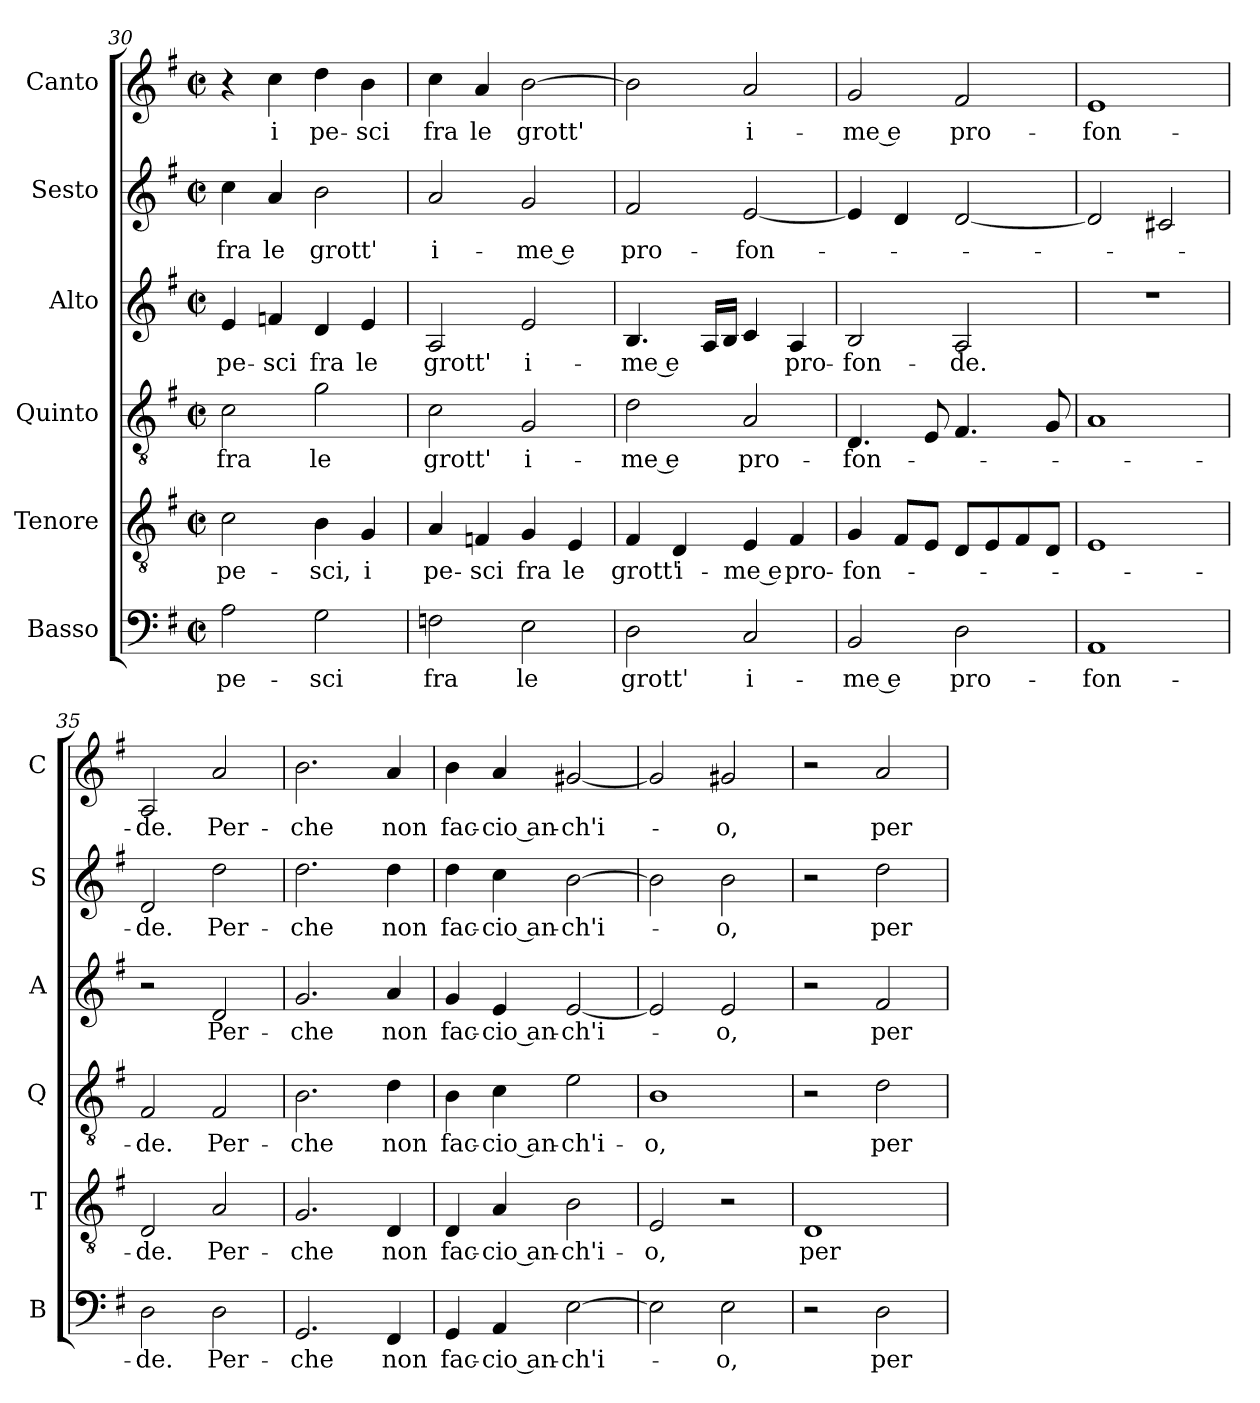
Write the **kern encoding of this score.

**kern	**text	**kern	**text	**kern	**text	**kern	**text	**kern	**text	**kern	**text
*part6	*part6	*part5	*part5	*part4	*part4	*part3	*part3	*part2	*part2	*part1	*part1
*staff6	*staff6	*staff5	*staff5	*staff4	*staff4	*staff3	*staff3	*staff2	*staff2	*staff1	*staff1
*I"Basso	*	*I"Tenore	*	*I"Quinto	*	*I"Alto	*	*I"Sesto	*	*I"Canto	*
*I'B	*	*I'T	*	*I'Q	*	*I'A	*	*I'S	*	*I'C	*
*clefF4	*	*clefGv2	*	*clefGv2	*	*clefG2	*	*clefG2	*	*clefG2	*
*k[f#]	*	*k[f#]	*	*k[f#]	*	*k[f#]	*	*k[f#]	*	*k[f#]	*
*G:	*	*G:	*	*G:	*	*G:	*	*G:	*	*G:	*
*M2/2	*	*M2/2	*	*M2/2	*	*M2/2	*	*M2/2	*	*M2/2	*
*met(c|)	*	*met(c|)	*	*met(c|)	*	*met(c|)	*	*met(c|)	*	*met(c|)	*
=30	=30	=30	=30	=30	=30	=30	=30	=30	=30	=30	=30
!	!LO:LY:b	!	!LO:LY:b	!	!LO:LY:b	!	!LO:LY:b	!	!LO:LY:b	!	!
2A\	pe-	2c\	pe-	2c\	fra	4e/	pe-	4cc\	fra	4r	.
!	!	!	!	!	!	!	!LO:LY:b	!	!LO:LY:b	!	!LO:LY:b
.	.	.	.	.	.	4fn/	-sci	4a/	le	4cc\	i
!	!LO:LY:b	!	!LO:LY:b	!	!LO:LY:b	!	!LO:LY:b	!	!LO:LY:b	!	!LO:LY:b
2G\	-sci	4B\	-sci,	2g\	le	4d/	fra	2b\	grott'	4dd\	pe-
!	!	!	!LO:LY:b	!	!	!	!LO:LY:b	!	!	!	!LO:LY:b
.	.	4G/	i	.	.	4e/	le	.	.	4b\	-sci
!!LO:PB:g=z
=31	=31	=31	=31	=31	=31	=31	=31	=31	=31	=31	=31
!	!LO:LY:b	!	!LO:LY:b	!	!LO:LY:b	!	!LO:LY:b	!	!LO:LY:b	!	!LO:LY:b
2Fn\	fra	4A/	pe-	2c\	grott'	2A/	grott'	2a/	i-	4cc\	fra
!	!	!	!LO:LY:b	!	!	!	!	!	!	!	!LO:LY:b
.	.	4Fn/	-sci	.	.	.	.	.	.	4a/	le
!	!LO:LY:b	!	!LO:LY:b	!	!LO:LY:b	!	!LO:LY:b	!	!LO:LY:b	!	!LO:LY:b
2E\	le	4G/	fra	2G/	i-	2e/	i-	2g/	-me e	[2b\	grott'
!	!	!	!LO:LY:b	!	!	!	!	!	!	!	!
.	.	4E/	le	.	.	.	.	.	.	.	.
=32	=32	=32	=32	=32	=32	=32	=32	=32	=32	=32	=32
!	!LO:LY:b	!	!LO:LY:b	!	!LO:LY:b	!	!LO:LY:b	!	!LO:LY:b	!	!
2D\	grott'	4F#/	grott'	2d\	-me e	4.B/	-me e	2f#/	pro-	2b\]	.
!	!	!	!LO:LY:b	!	!	!	!	!	!	!	!
.	.	4D/	i-	.	.	.	.	.	.	.	.
.	.	.	.	.	.	16A/LL	.	.	.	.	.
.	.	.	.	.	.	16B/JJ	.	.	.	.	.
!	!LO:LY:b	!	!LO:LY:b	!	!LO:LY:b	!	!	!	!LO:LY:b	!	!LO:LY:b
2C/	i-	4E/	-me e	2A/	pro-	4c/	.	[2e/	-fon-	2a/	i-
!	!	!	!LO:LY:b	!	!	!	!LO:LY:b	!	!	!	!
.	.	4F#/	pro-	.	.	4A/	pro-	.	.	.	.
=33	=33	=33	=33	=33	=33	=33	=33	=33	=33	=33	=33
!	!LO:LY:b	!	!LO:LY:b	!	!LO:LY:b	!	!LO:LY:b	!	!	!	!LO:LY:b
2BB/	-me e	4G/	-fon-	4.D/	-fon-	2B/	-fon-	4e/]	.	2g/	-me e
.	.	8F#/L	.	.	.	.	.	4d/	.	.	.
.	.	8E/J	.	8E/	.	.	.	.	.	.	.
!	!LO:LY:b	!	!	!	!	!	!LO:LY:b	!	!	!	!LO:LY:b
2D\	pro-	8D/L	.	4.F#/	.	2A/	-de.	[2d/	.	2f#/	pro-
.	.	8E/	.	.	.	.	.	.	.	.	.
.	.	8F#/	.	.	.	.	.	.	.	.	.
.	.	8D/J	.	8G/	.	.	.	.	.	.	.
=34	=34	=34	=34	=34	=34	=34	=34	=34	=34	=34	=34
!	!LO:LY:b	!	!	!	!	!	!	!	!	!	!LO:LY:b
1AA	-fon-	1E	.	1A	.	1r	.	2d/]	.	1e	-fon-
.	.	.	.	.	.	.	.	2c#X/	.	.	.
=35	=35	=35	=35	=35	=35	=35	=35	=35	=35	=35	=35
!	!LO:LY:b	!	!LO:LY:b	!	!LO:LY:b	!	!	!	!LO:LY:b	!	!LO:LY:b
2D\	-de.	2D/	-de.	2F#/	-de.	2r	.	2d/	-de.	2A/	-de.
!	!LO:LY:b	!	!LO:LY:b	!	!LO:LY:b	!	!LO:LY:b	!	!LO:LY:b	!	!LO:LY:b
2D\	Per-	2A/	Per-	2F#/	Per-	2d/	Per-	2dd\	Per-	2a/	Per-
=36	=36	=36	=36	=36	=36	=36	=36	=36	=36	=36	=36
!	!LO:LY:b	!	!LO:LY:b	!	!LO:LY:b	!	!LO:LY:b	!	!LO:LY:b	!	!LO:LY:b
2.GG/	-che	2.G/	-che	2.B\	-che	2.g/	-che	2.dd\	-che	2.b\	-che
!	!LO:LY:b	!	!LO:LY:b	!	!LO:LY:b	!	!LO:LY:b	!	!LO:LY:b	!	!LO:LY:b
4FF#/	non	4D/	non	4d\	non	4a/	non	4dd\	non	4a/	non
!!LO:LB:g=z
=37	=37	=37	=37	=37	=37	=37	=37	=37	=37	=37	=37
!	!LO:LY:b	!	!LO:LY:b	!	!LO:LY:b	!	!LO:LY:b	!	!LO:LY:b	!	!LO:LY:b
4GG/	fac-	4D/	fac-	4B\	fac-	4g/	fac-	4dd\	fac-	4b\	fac-
!	!LO:LY:b	!	!LO:LY:b	!	!LO:LY:b	!	!LO:LY:b	!	!LO:LY:b	!	!LO:LY:b
4AA/	-cio an-	4A/	-cio an-	4c\	-cio an-	4e/	-cio an-	4cc\	-cio an-	4a/	-cio an-
!	!LO:LY:b	!	!LO:LY:b	!	!LO:LY:b	!	!LO:LY:b	!	!LO:LY:b	!	!LO:LY:b
[2E\	-ch'i-	2B\	-ch'i-	2e\	-ch'i-	[2e/	-ch'i-	[2b\	-ch'i-	[2g#X/	-ch'i-
=38	=38	=38	=38	=38	=38	=38	=38	=38	=38	=38	=38
!	!	!	!LO:LY:b	!	!LO:LY:b	!	!	!	!	!	!
2E\]	.	2E/	-o,	1B	-o,	2e/]	.	2b\]	.	2g#/]	.
!	!LO:LY:b	!	!	!	!	!	!LO:LY:b	!	!LO:LY:b	!	!LO:LY:b
2E\	-o,	2r	.	.	.	2e/	-o,	2b\	-o,	2g#X/	-o,
=39	=39	=39	=39	=39	=39	=39	=39	=39	=39	=39	=39
!	!	!	!LO:LY:b	!	!	!	!	!	!	!	!
2r	.	1D	per-	2r	.	2r	.	2r	.	2r	.
!	!LO:LY:b	!	!	!	!LO:LY:b	!	!LO:LY:b	!	!LO:LY:b	!	!LO:LY:b
2D\	per-	.	.	2d\	per-	2f#/	per-	2dd\	per-	2a/	per-
=	=	=	=	=	=	=	=	=	=	=	=
*-	*-	*-	*-	*-	*-	*-	*-	*-	*-	*-	*-
